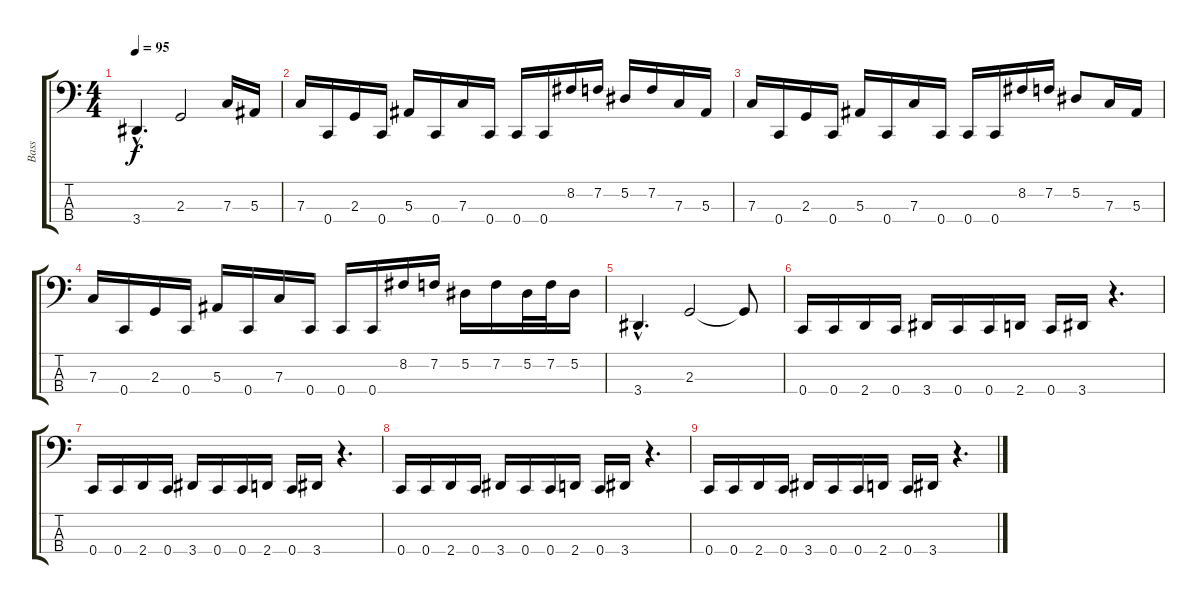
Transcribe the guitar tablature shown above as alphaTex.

\track ("Bass" "Bass") {instrument electricbasspick}
\staff {score tabs}
\tuning (Eb2 Bb1 F1 C1) {hide}
\ts (4 4)
\tempo 95
\clef f4
\ks c
3.4{hac}.4{d dy f} 2.3.2 7.3.16 5.3.16 |
7.3.16 0.4.16 2.3.16 0.4.16 5.3.16 0.4.16 7.3.16 0.4.16 0.4.16 0.4.16 8.2.16 7.2.16 5.2.16 7.2.16 7.3.16 5.3.16 |
7.3.16 0.4.16 2.3.16 0.4.16 5.3.16 0.4.16 7.3.16 0.4.16 0.4.16 0.4.16 8.2.16 7.2.16 5.2.8 7.3.16 5.3.16 |
7.3.16 0.4.16 2.3.16 0.4.16 5.3.16 0.4.16 7.3.16 0.4.16 0.4.16 0.4.16 8.2.16 7.2.16 5.2.16 7.2.16 5.2.32 7.2.32 5.2.16 |
3.4{hac}.4{d} 2.3.2 2.3{t}.8 |
0.4.16 0.4.16 2.4.16 0.4.16 3.4.16 0.4.16 0.4.16 2.4.16 0.4.16 3.4.16 r.4{d} |
0.4.16 0.4.16 2.4.16 0.4.16 3.4.16 0.4.16 0.4.16 2.4.16 0.4.16 3.4.16 r.4{d} |
0.4.16 0.4.16 2.4.16 0.4.16 3.4.16 0.4.16 0.4.16 2.4.16 0.4.16 3.4.16 r.4{d} |
0.4.16 0.4.16 2.4.16 0.4.16 3.4.16 0.4.16 0.4.16 2.4.16 0.4.16 3.4.16 r.4{d}
